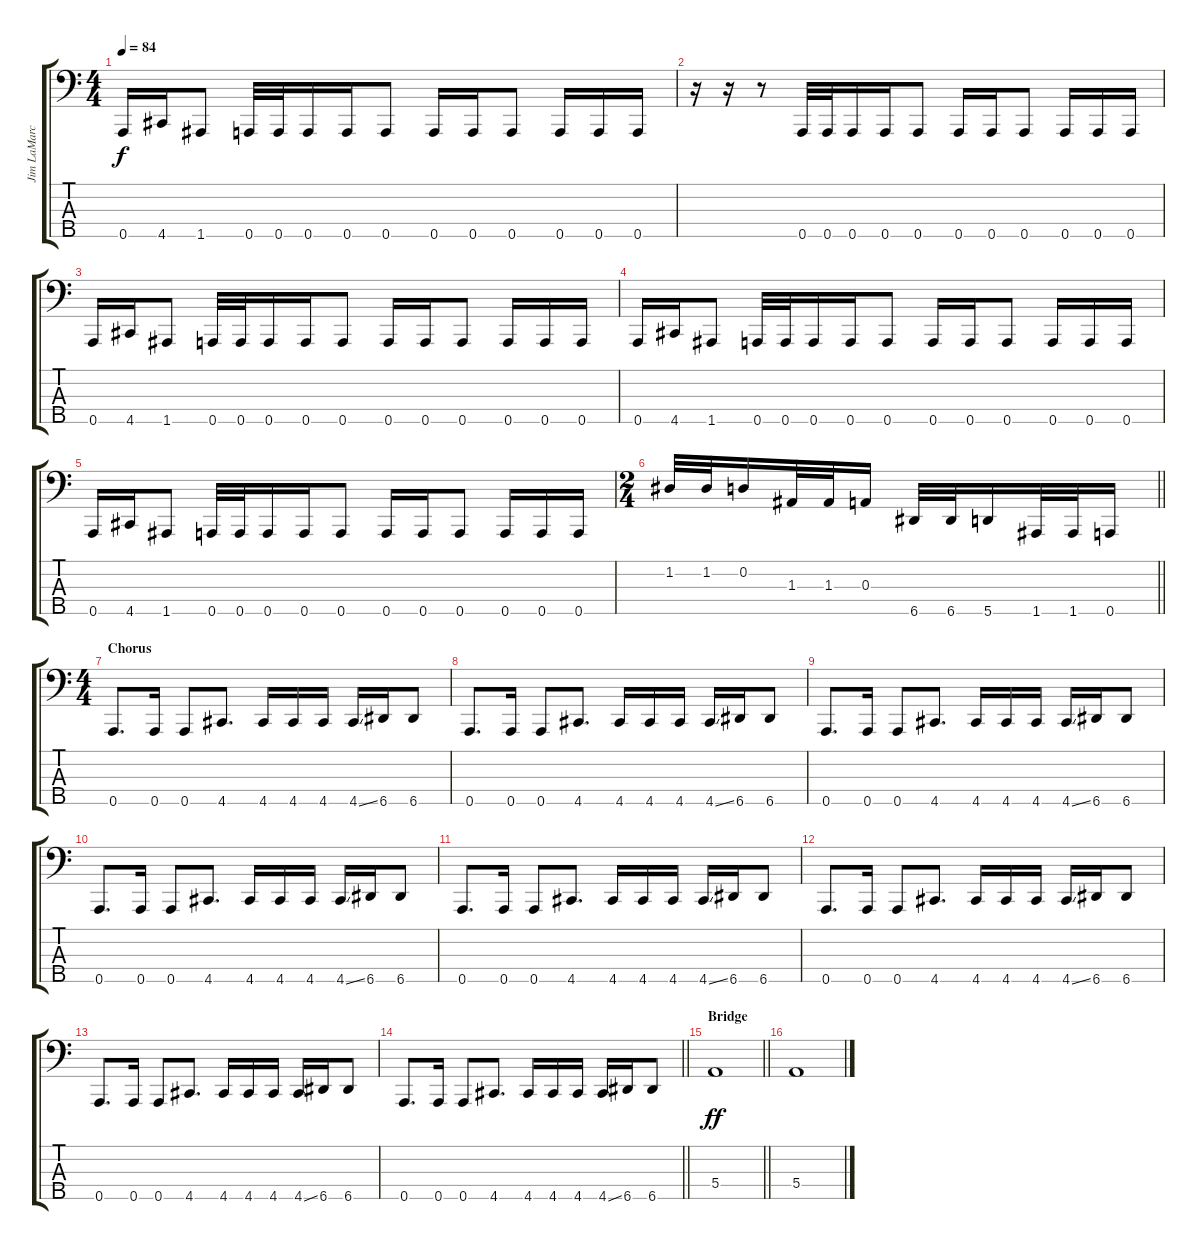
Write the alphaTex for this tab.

\track ("Jim LaMarca" "Jim LaMarc") {instrument electricbasspick}
\staff {score tabs}
\tuning (G2 D2 A1 E1 A0) {hide}
\ts (4 4)
\tempo 84
\clef f4
\ks c
0.5.16{dy f} 4.5.16 1.5.8 0.5.32 0.5.32 0.5.16 0.5.16 0.5.8 0.5.16 0.5.16 0.5.8 0.5.16 0.5.16 0.5.16 |
r.16 r.16 r.8 0.5.32 0.5.32 0.5.16 0.5.16 0.5.8 0.5.16 0.5.16 0.5.8 0.5.16 0.5.16 0.5.16 |
0.5.16 4.5.16 1.5.8 0.5.32 0.5.32 0.5.16 0.5.16 0.5.8 0.5.16 0.5.16 0.5.8 0.5.16 0.5.16 0.5.16 |
0.5.16 4.5.16 1.5.8 0.5.32 0.5.32 0.5.16 0.5.16 0.5.8 0.5.16 0.5.16 0.5.8 0.5.16 0.5.16 0.5.16 |
0.5.16 4.5.16 1.5.8 0.5.32 0.5.32 0.5.16 0.5.16 0.5.8 0.5.16 0.5.16 0.5.8 0.5.16 0.5.16 0.5.16 |
\ts (2 4)
\barLineRight lightlight
1.2.32 1.2.32 0.2.16 1.3.32 1.3.32 0.3.16 6.5.32 6.5.32 5.5.16 1.5.32 1.5.32 0.5.16 |
\ts (4 4)
\section ("" "Chorus")
0.5.8{d} 0.5.16 0.5.8 4.5.8{d} 4.5.16 4.5.16 4.5.16 4.5{ss}.16 6.5.16 6.5.8 |
0.5.8{d} 0.5.16 0.5.8 4.5.8{d} 4.5.16 4.5.16 4.5.16 4.5{ss}.16 6.5.16 6.5.8 |
0.5.8{d} 0.5.16 0.5.8 4.5.8{d} 4.5.16 4.5.16 4.5.16 4.5{ss}.16 6.5.16 6.5.8 |
0.5.8{d} 0.5.16 0.5.8 4.5.8{d} 4.5.16 4.5.16 4.5.16 4.5{ss}.16 6.5.16 6.5.8 |
0.5.8{d} 0.5.16 0.5.8 4.5.8{d} 4.5.16 4.5.16 4.5.16 4.5{ss}.16 6.5.16 6.5.8 |
0.5.8{d} 0.5.16 0.5.8 4.5.8{d} 4.5.16 4.5.16 4.5.16 4.5{ss}.16 6.5.16 6.5.8 |
0.5.8{d} 0.5.16 0.5.8 4.5.8{d} 4.5.16 4.5.16 4.5.16 4.5{ss}.16 6.5.16 6.5.8 |
\barLineRight lightlight
0.5.8{d} 0.5.16 0.5.8 4.5.8{d} 4.5.16 4.5.16 4.5.16 4.5{ss}.16 6.5.16 6.5.8 |
\section ("" "Bridge")
\barLineRight lightlight
5.4.1{dy ff} |
5.4.1
